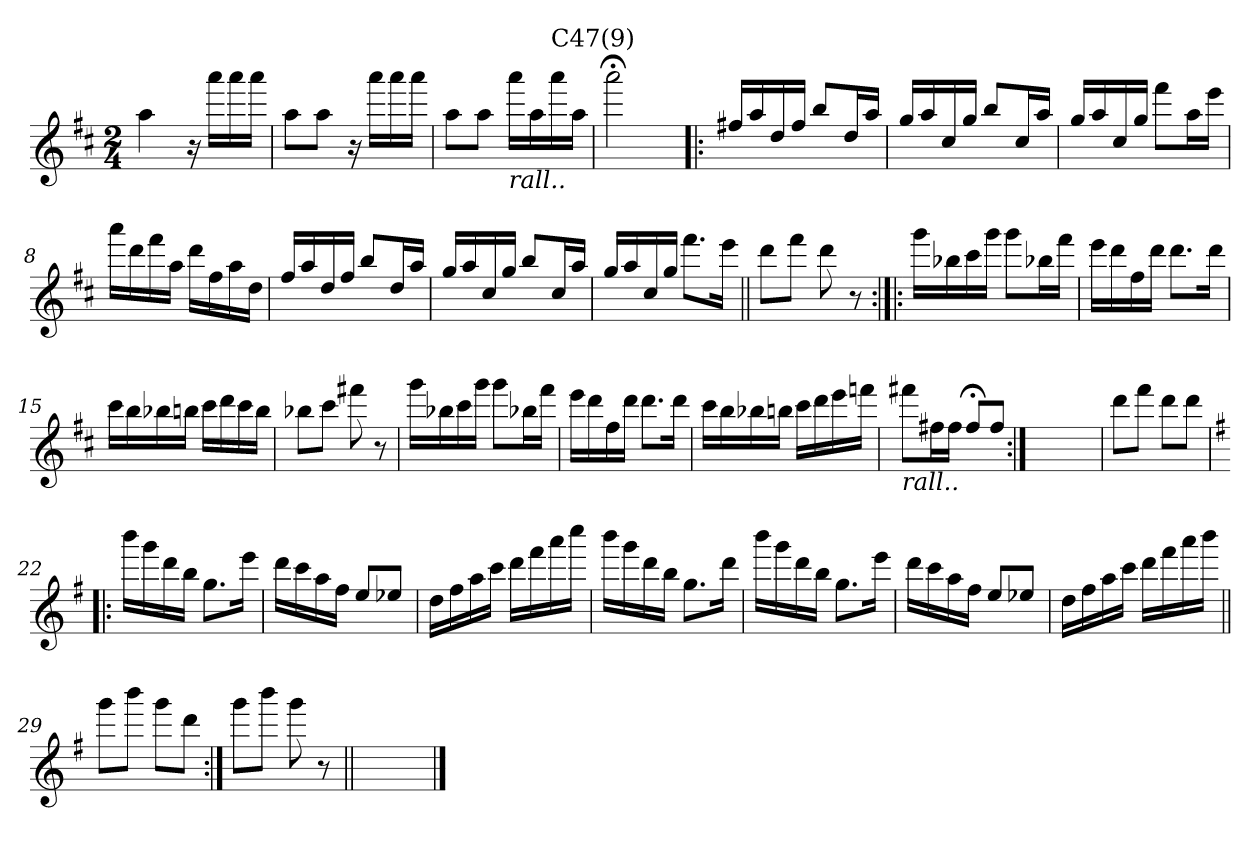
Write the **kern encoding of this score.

**kern
*part1
*staff1
*clefG2
*k[f#c#]
*D:
*M2/4
=1
4aa\
16r
16aaa\LL
16aaa\
16aaa\JJ
=2
8aa\L
8aa\J
16r
16aaa\LL
16aaa\
16aaa\JJ
=3
8aa\L
8aa\J
!LO:TX:b:i:t=rall..
16aaa\LL
16aa\
!LO:TX:a:t=C47(9)
16aaa\
16aa\JJ
=4
2aaa;<\
!!LO:LB:g=z
=5!|:
16ff#X/LL
16aa/
16dd/
16ff#/JJ
8bb/L
16dd/L
16aa/JJ
=6
16gg/LL
16aa/
16cc#/
16gg/JJ
8bb/L
16cc#/L
16aa/JJ
=7
16gg/LL
16aa/
16cc#/
16gg/JJ
8fff#\L
16aa\L
16eee\JJ
=8
16aaa\LL
16ddd\
16fff#\
16aa\JJ
16ddd\LL
16ff#\
16aa\
16dd\JJ
!!LO:LB:g=z
=9
16ff#/LL
16aa/
16dd/
16ff#/JJ
8bb/L
16dd/L
16aa/JJ
=10
16gg/LL
16aa/
16cc#/
16gg/JJ
8bb/L
16cc#/L
16aa/JJ
=11
16gg/LL
16aa/
16cc#/
16gg/JJ
8.fff#\L
16eee\Jk
=12||
8ddd\L
8fff#\J
8ddd\
8r
!!LO:LB:g=z
=13:|!|:
16ggg\LL
16bb-X\
16ccc#\
16ggg\JJ
8ggg\L
16bb-X\L
16fff#\JJ
=14
16eee\LL
16ddd\
16ff#\
16ddd\JJ
8.ddd\L
16ddd\Jk
=15
16ccc#\LL
16bb\
16bb-X\
16bbn\JJ
16ccc#\LL
16ddd\
16ccc#\
16bb\JJ
=16
8bb-X\L
8ccc#\J
8fff#X\
8r
!!LO:LB:g=z
=17
16ggg\LL
16bb-X\
16ccc#\
16ggg\JJ
8ggg\L
16bb-X\L
16fff#\JJ
=18
16eee\LL
16ddd\
16ff#\
16ddd\JJ
8.ddd\L
16ddd\Jk
=19
16ccc#\LL
16bb\
16bb-X\
16bbn\JJ
16ccc#\LL
16ddd\
16eee\
16fffn\JJ
=20
!LO:TX:b:i:t=rall..
8fff#X\L
16ff#X\L
16ff#\JJ
8ff#;</L
8ff#/J
=20X201:|!
2ryy
!!LO:LB:g=z
=21
8ddd\L
8fff#\J
8ddd\L
8ddd\J
=22!|:
*k[f#]
*G:
16bbb\LL
16ggg\
16ddd\
16bb\JJ
8.gg\L
16eee\Jk
=23
16ddd\LL
16ccc\
16aa\
16ff#\JJ
8ee/L
8ee-X/J
=24
16dd\LL
16ff#\
16aa\
16ccc\JJ
16ddd\LL
16fff#\
16aaa\
16cccc\JJ
!!LO:LB:g=z
=25
16bbb\LL
16ggg\
16ddd\
16bb\JJ
8.gg\L
16ddd\Jk
=26
16bbb\LL
16ggg\
16ddd\
16bb\JJ
8.gg\L
16eee\Jk
=27
16ddd\LL
16ccc\
16aa\
16ff#\JJ
8ee/L
8ee-X/J
=28
16dd\LL
16ff#\
16aa\
16ccc\JJ
16ddd\LL
16fff#\
16aaa\
16bbb\JJ
!!LO:LB:g=z
=29||
8ggg\L
8bbb\J
8ggg\L
8ddd\J
=30:|!
8ggg\L
8bbb\J
8ggg\
8r
=31||
2ryy
==
*-
